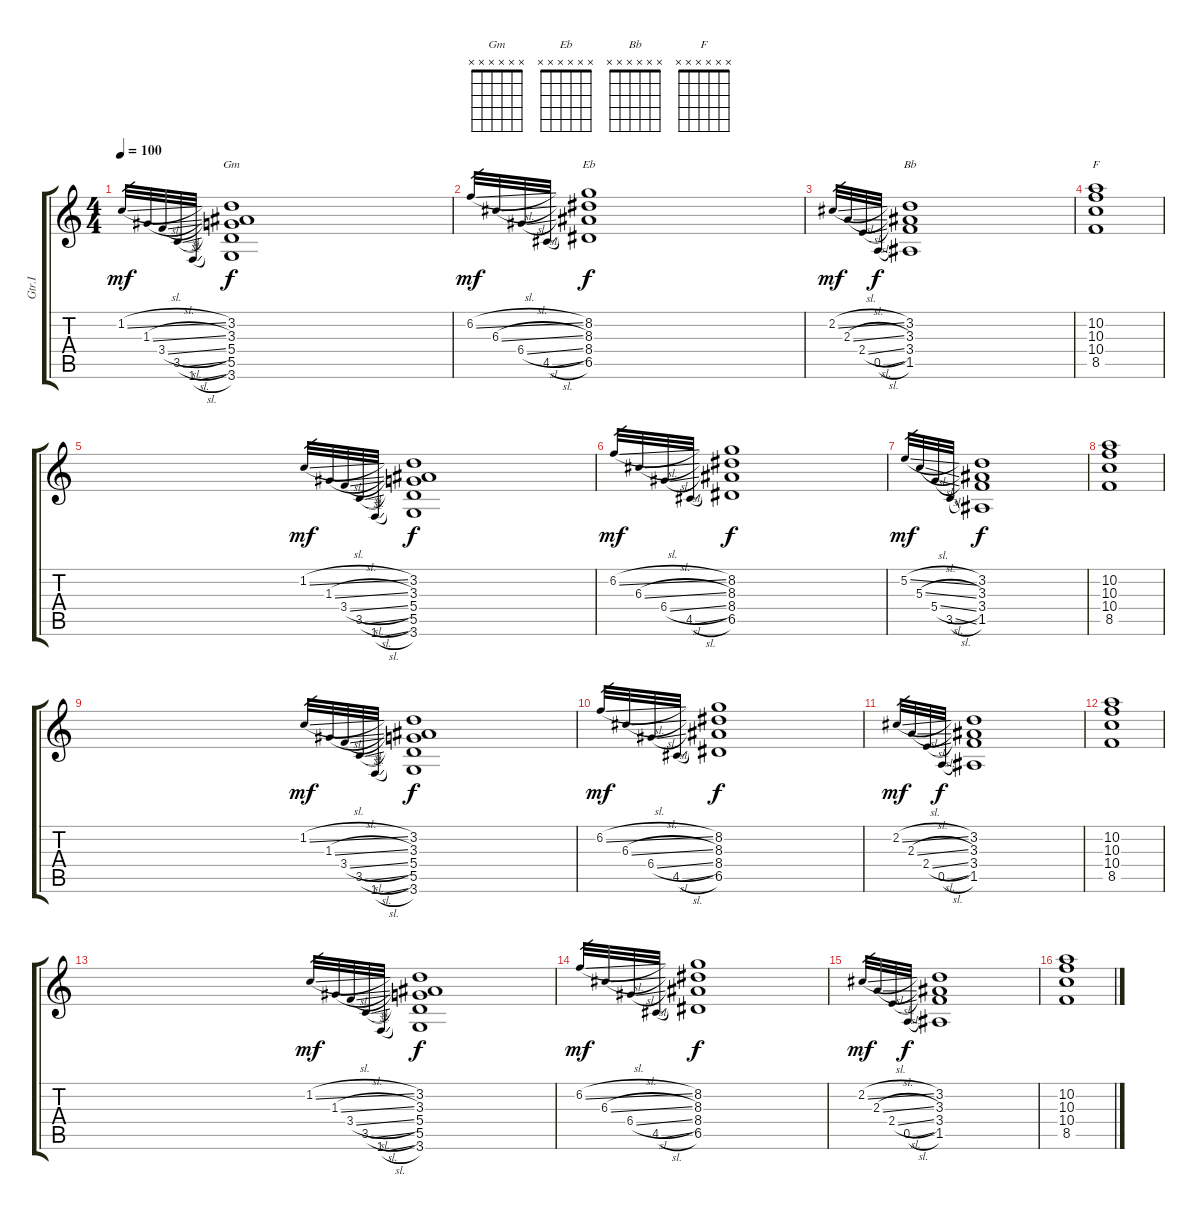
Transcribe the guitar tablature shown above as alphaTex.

\track ("Gtr.I" "Gtr.I") {instrument overdrivenguitar}
\staff {score tabs}
\tuning (E4 B3 G3 D3 A2 E2) {hide}
\chord ("Gm" x x x x x x)
\chord ("Eb" x x x x x x)
\chord ("Bb" x x x x x x)
\chord ("F" x x x x x x)
\ts (4 4)
\tempo 100
\clef g2
\ks c
1.2{sl}.32{gr dy mf} 1.3{sl}.32{gr} 3.4{sl}.32{gr} 3.5{sl}.32{gr} 1.6{sl}.32{gr} (3.2 3.3 5.4 5.5 3.6).1{ch "Gm" dy f} |
6.2{sl}.32{gr dy mf} 6.3{sl}.32{gr} 6.4{sl}.32{gr} 4.5{sl}.32{gr} (8.2 8.3 8.4 6.5).1{ch "Eb" dy f} |
2.2{sl}.32{gr dy mf} 2.3{sl}.32{gr} 2.4{sl}.32{gr} 0.5{sl}.32{gr dy f} (3.2 3.3 3.4 1.5).1{ch "Bb"} |
(10.2 10.3 10.4 8.5).1{ch "F"} |
1.2{sl}.32{gr dy mf} 1.3{sl}.32{gr} 3.4{sl}.32{gr} 3.5{sl}.32{gr} 1.6{sl}.32{gr} (3.2 3.3 5.4 5.5 3.6).1{dy f} |
6.2{sl}.32{gr dy mf} 6.3{sl}.32{gr} 6.4{sl}.32{gr} 4.5{sl}.32{gr} (8.2 8.3 8.4 6.5).1{dy f} |
5.2{sl}.32{gr dy mf} 5.3{sl}.32{gr} 5.4{sl}.32{gr} 3.5{sl}.32{gr} (3.2 3.3 3.4 1.5).1{dy f} |
(10.2 10.3 10.4 8.5).1 |
1.2{sl}.32{gr dy mf} 1.3{sl}.32{gr} 3.4{sl}.32{gr} 3.5{sl}.32{gr} 1.6{sl}.32{gr} (3.2 3.3 5.4 5.5 3.6).1{dy f} |
6.2{sl}.32{gr dy mf} 6.3{sl}.32{gr} 6.4{sl}.32{gr} 4.5{sl}.32{gr} (8.2 8.3 8.4 6.5).1{dy f} |
2.2{sl}.32{gr dy mf} 2.3{sl}.32{gr} 2.4{sl}.32{gr} 0.5{sl}.32{gr dy f} (3.2 3.3 3.4 1.5).1 |
(10.2 10.3 10.4 8.5).1 |
1.2{sl}.32{gr dy mf} 1.3{sl}.32{gr} 3.4{sl}.32{gr} 3.5{sl}.32{gr} 1.6{sl}.32{gr} (3.2 3.3 5.4 5.5 3.6).1{dy f} |
6.2{sl}.32{gr dy mf} 6.3{sl}.32{gr} 6.4{sl}.32{gr} 4.5{sl}.32{gr} (8.2 8.3 8.4 6.5).1{dy f} |
2.2{sl}.32{gr dy mf} 2.3{sl}.32{gr} 2.4{sl}.32{gr} 0.5{sl}.32{gr dy f} (3.2 3.3 3.4 1.5).1 |
(10.2 10.3 10.4 8.5).1
